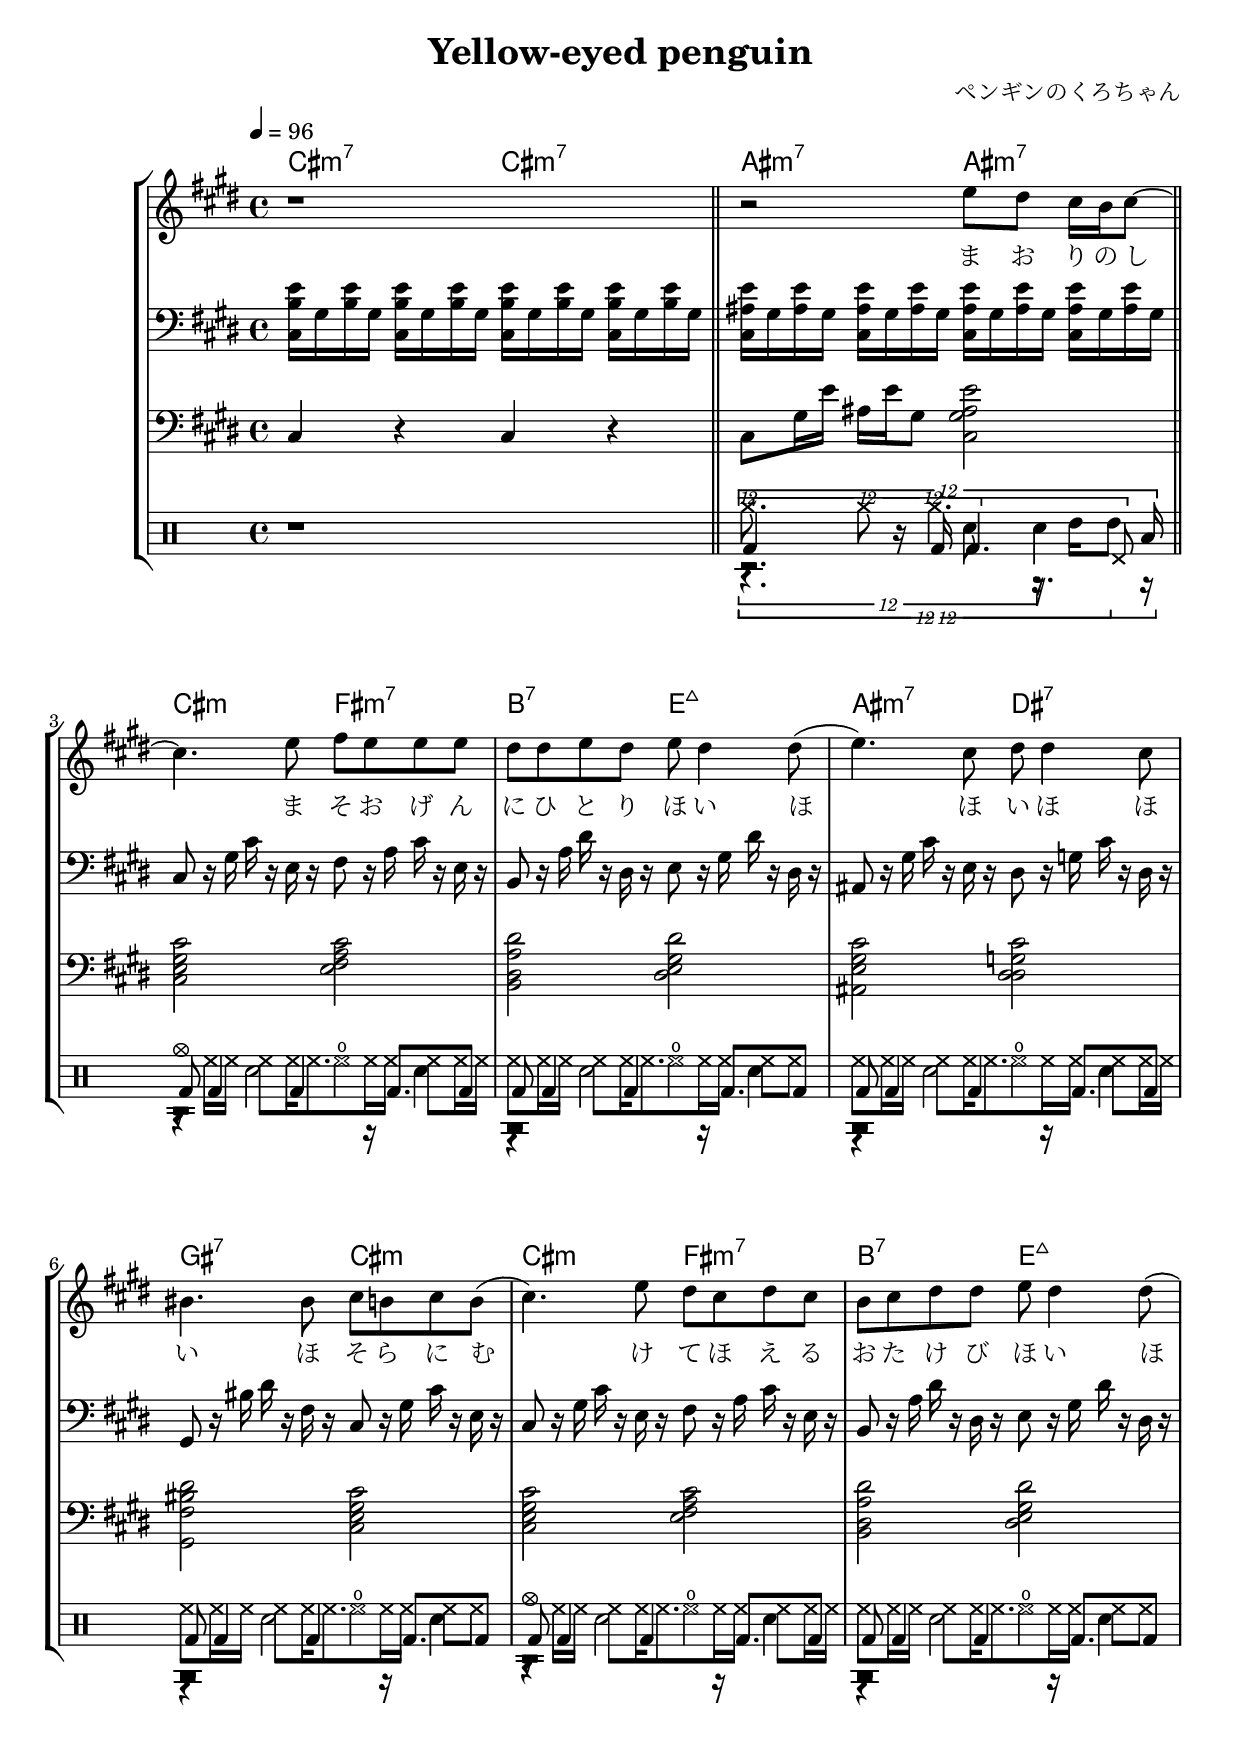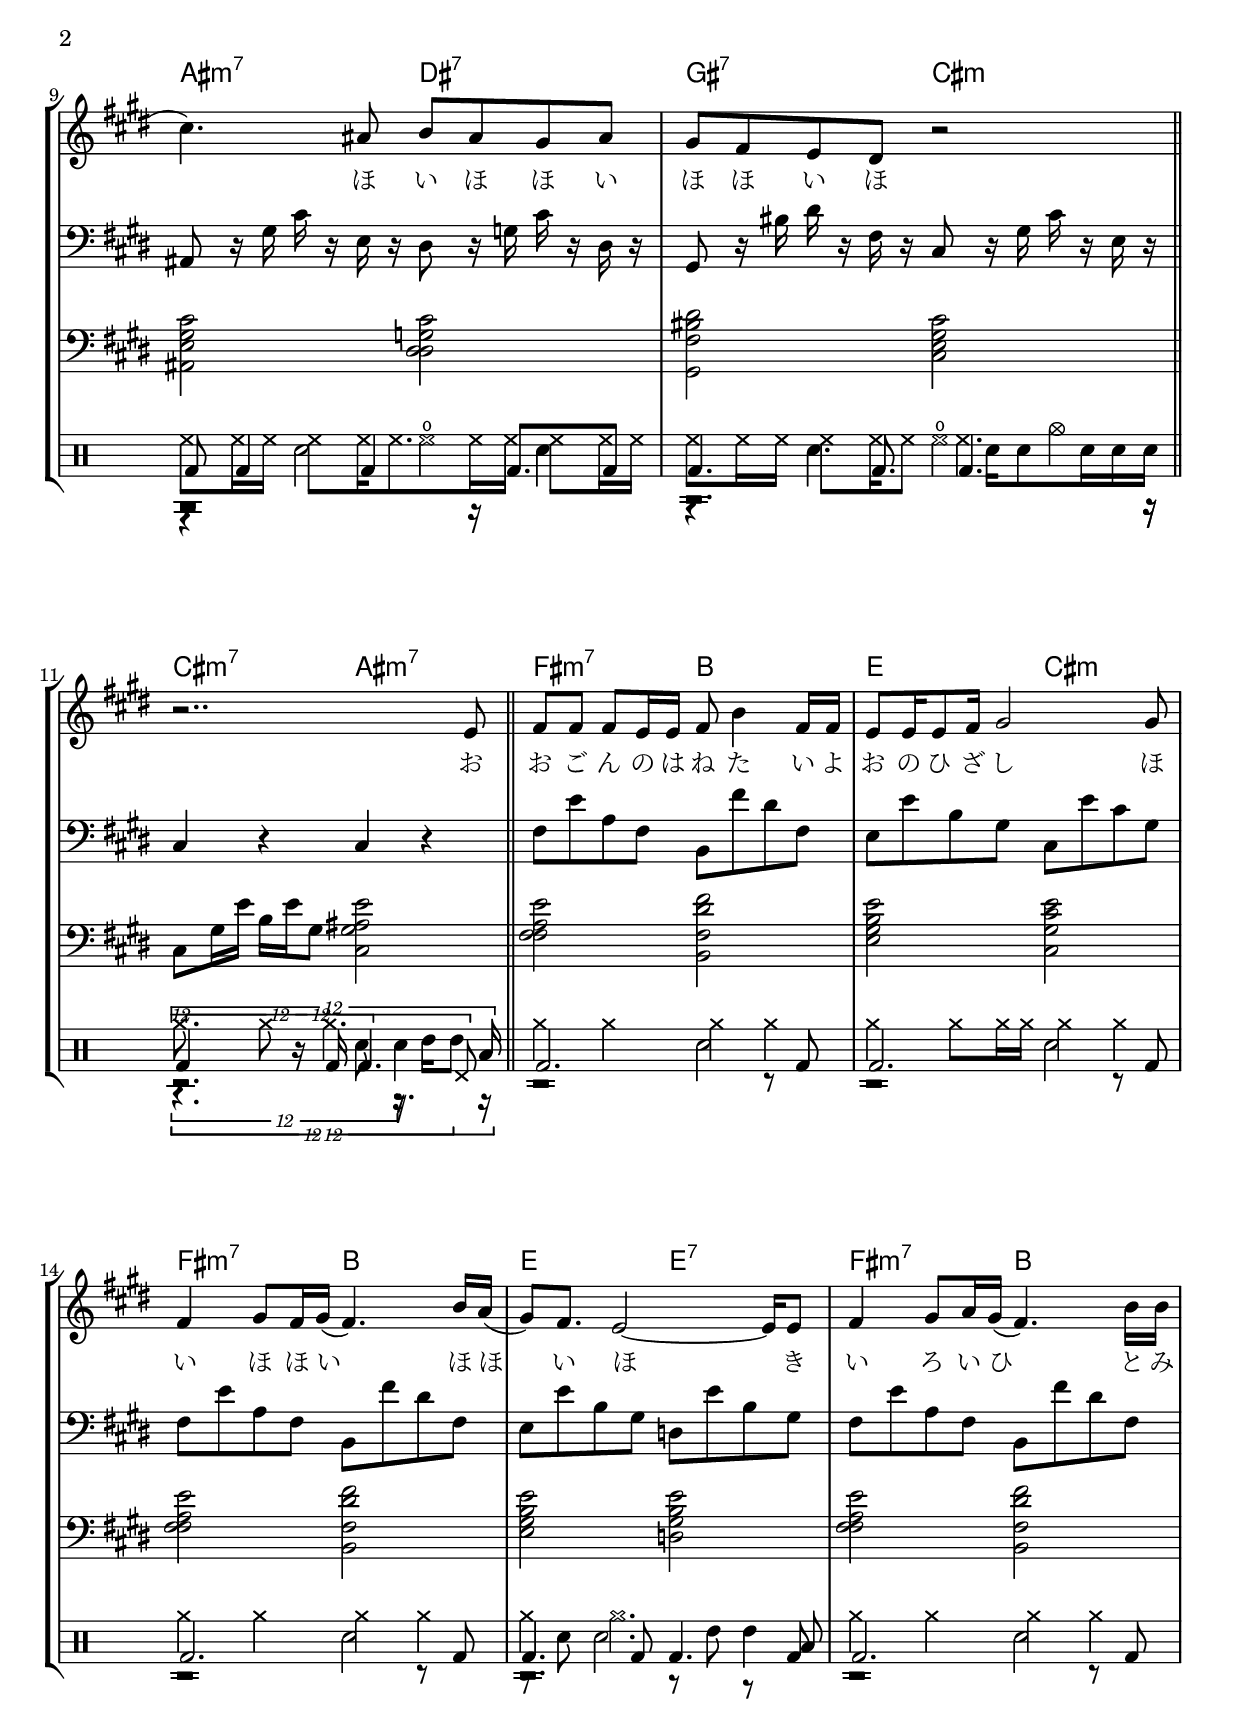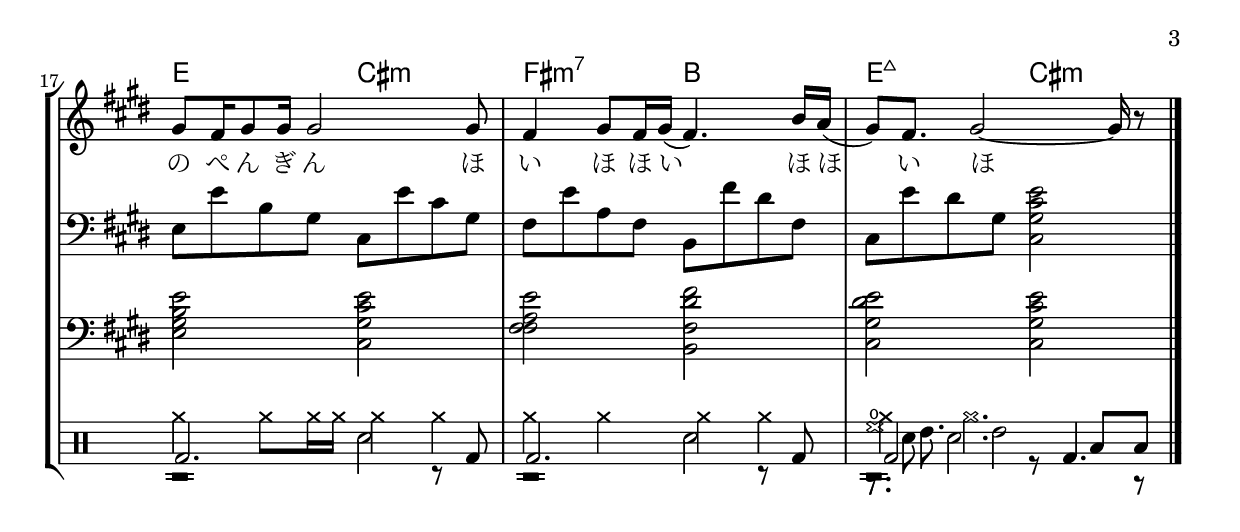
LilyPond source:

\version "2.12.1"

\header {
	title = \markup {"Yellow-eyed penguin"}
	composer = \markup \center-column {ペンギンのくろちゃん}
}

harmony = \chordmode {
	cis2:min7 cis:min7 

	ais:m7 ais:m7 

	cis:m fis:min7 b:7 e:maj7 ais:m7 dis:7 gis:7 cis:m cis:m fis:min7 b:7 e:maj7 ais:m7 dis:7 gis:7 cis:m 

	cis:min7 ais:m7 

	fis:min7 b e cis:m fis:min7 b e e:7 fis:min7 b e cis:m fis:min7 b e:maj7 cis:m 
}

melody = {
	\key e \major
	\tempo 4 = 96
	r1   
	r2 
	\set Staff.midiInstrument = #"fss0.42"
	e''8  dis''8  cis''16  b'16  cis''8~ 
	cis''4.  e''8  fis''8  e''8  e''8  e''8 
	dis''8  dis''8  e''8  dis''8  e''8  dis''4  dis''8 
	(e''4.)  cis''8  dis''8  dis''4  cis''8 
	bis'4.  bis'8  cis''8  b'8  cis''8  b'8 
	(cis''4.)  e''8  dis''8  cis''8  dis''8  cis''8 
	b'8  cis''8  dis''8  dis''8  e''8  dis''4  dis''8 
	(cis''4.)  ais'8  b'8  ais'8  gis'8  ais'8 
	gis'8  fis'8  e'8  dis'8  	r2 	r2.. 
	\set Staff.midiInstrument = #"fss0.42"
	e'8 
	fis'8  fis'8  fis'8  e'16  e'16  fis'8  b'4  fis'16  fis'16 
	e'8  e'16  e'8  fis'16  gis'2  gis'8 
	fis'4  gis'8  fis'16  gis'16  (fis'4.)  b'16  a'16 
	(gis'8)  fis'8.  e'2~e'16  e'8 
	fis'4  gis'8  a'16  gis'16  (fis'4.)  b'16  b'16 
	gis'8  fis'16  gis'8  gis'16  gis'2  gis'8 
	fis'4  gis'8  fis'16  gis'16  (fis'4.)  b'16  a'16 
	(gis'8)  fis'8.  gis'2~gis'16  	r8 	\bar "|."
}

words = \lyricmode {
	
	
	ま  お  り  の  し  ま  そ  お  げ  ん  に  ひ  と  り  ほ  い  ほ  ほ  い  ほ  ほ  い  ほ  そ  ら  に  む  け  て  ほ  え  る  お  た  け  び  ほ  い  ほ  ほ  い  ほ  ほ  い  ほ  ほ  い  ほ  
	
	お  お  ご  ん  の  は  ね  た  い  よ  お  の  ひ  ざ  し  ほ  い  ほ  ほ  い  ほ  ほ  い  ほ  き  い  ろ  い  ひ  と  み  の  ぺ  ん  ぎ  ん  ほ  い  ほ  ほ  い  ほ  ほ  い  ほ  
}

tempochange = {
	\tempo 4 = 96
	r1 \bar "||"
	\tempo 4 = 96
	r1 \bar "||"
	\tempo 4 = 96
	r1 | r1 | r1 | r1 | r1 | r1 | r1 | r1 \bar "||"
	\tempo 4 = 96
	r1 \bar "||"
	\tempo 4 = 96
	r1 | r1 | r1 | r1 | r1 | r1 | r1 | r1 \bar "|."
}

mainacc = {
	\clef bass
	\set Staff.midiInstrument = #"FX 1 (rain)"
	\key e \major
	\tempo 4 = 96
	<cis b e'>16 gis16 <b e'>16 gis16   <cis b e'>16 gis16 <b e'>16 gis16
	<cis b e'>16 gis16 <b e'>16 gis16   <cis b e'>16 gis16 <b e'>16 gis16
	\bar "||"

	\set Staff.midiInstrument = #"FX 1 (rain)"
	<cis ais e'>16 gis16 <ais e'>16 gis16   <cis ais e'>16 gis16 <ais e'>16 gis16
	<cis ais e'>16 gis16 <ais e'>16 gis16   <cis ais e'>16 gis16 <ais e'>16 gis16
	\bar "||"

	\set Staff.midiInstrument = #"Dulcimer"
	cis8r16gis16cis'16r16e16r16
	fis8r16a16cis'16r16e16r16
	b,8r16a16dis'16r16dis16r16
	e8r16gis16dis'16r16dis16r16
	ais,8r16gis16cis'16r16e16r16
	dis8r16g16cis'16r16dis16r16
	gis,8r16bis16dis'16r16fis16r16
	cis8r16gis16cis'16r16e16r16
	cis8r16gis16cis'16r16e16r16
	fis8r16a16cis'16r16e16r16
	b,8r16a16dis'16r16dis16r16
	e8r16gis16dis'16r16dis16r16
	ais,8r16gis16cis'16r16e16r16
	dis8r16g16cis'16r16dis16r16
	gis,8r16bis16dis'16r16fis16r16
	cis8r16gis16cis'16r16e16r16
	\bar "||"

	\set Staff.midiInstrument = #"FX 4 (atmosphere)"
	cis4 r4
	cis4 r4
	\bar "||"

	\set Staff.midiInstrument = #"FX 4 (atmosphere)"
	fis8 e' a fis
	b,8 fis' dis' fis
	e8 e' b gis
	cis8 e' cis' gis
	fis8 e' a fis
	b,8 fis' dis' fis
	e8 e' b gis
	d8 e' b gis
	fis8 e' a fis
	b,8 fis' dis' fis
	e8 e' b gis
	cis8 e' cis' gis
	fis8 e' a fis
	b,8 fis' dis' fis
	cis8 e' dis' gis
	<cis gis cis' e'>2
	\bar "|."
}

subacc = {
	\clef bass
	\set Staff.midiInstrument = #"FX 4 (atmosphere)"
	\key e \major
	\tempo 4 = 96
	cis4 r4
	cis4 r4
	\bar "||"

	\set Staff.midiInstrument = #"FX 4 (atmosphere)"
	cis8 gis16 e' ais e' gis8
	<cis gis ais e'>2
	\bar "||"

	\set Staff.midiInstrument = #"Church organ"
	<cis e gis cis'>2
	<fis e a cis'>2
	<b, dis a dis'>2
	<e dis gis dis'>2
	<ais, e gis cis'>2
	<dis dis g cis'>2
	<gis, fis bis dis'>2
	<cis e gis cis'>2
	<cis e gis cis'>2
	<fis e a cis'>2
	<b, dis a dis'>2
	<e dis gis dis'>2
	<ais, e gis cis'>2
	<dis dis g cis'>2
	<gis, fis bis dis'>2
	<cis e gis cis'>2
	\bar "||"

	\set Staff.midiInstrument = #"String Ensemble 2"
	cis8 gis16 e' b e' gis8
	<cis gis ais e'>2
	\bar "||"

	\set Staff.midiInstrument = #"Lead 6 (voice)"
	<fis fis a e'>2
	<b, fis dis' fis'>2
	<e gis b e'>2
	<cis gis cis' e'>2
	<fis fis a e'>2
	<b, fis dis' fis'>2
	<e gis b e'>2
	<d gis b e'>2
	<fis fis a e'>2
	<b, fis dis' fis'>2
	<e gis b e'>2
	<cis gis cis' e'>2
	<fis fis a e'>2
	<b, fis dis' fis'>2
	<cis gis dis' e'>2
	<cis gis cis' e'>2
	\bar "|."
}

percA = {
	\drummode {
	r1 \bar "||"
	\times 16/12{ cymr8. cymr8 cymr4. r16 } \bar "||"
	r2 hho2  |r2 hho2  |r2 hho2  |r2 hho2  |r2 hho2  |r2 hho2  |r2 hho2  |r2 hho2  \bar "||"
	\times 16/12{ cymr8. cymr8 cymr4. r16 } \bar "||"
	cymr4 cymr4 cymr4 cymr4  |cymr4 cymr8 cymr16 cymr16 cymr4 cymr4  |cymr4 cymr4 cymr4 cymr4  |cymr4 cymr2.  |cymr4 cymr4 cymr4 cymr4  |cymr4 cymr8 cymr16 cymr16 cymr4 cymr4  |cymr4 cymr4 cymr4 cymr4  |cymr4 cymr2.  \bar "|."
	}
}

percB = {
	\drummode {
	r1 \bar "||"
	\times 16/12{ r2 r8 hhp8 } \bar "||"
	r8 hh16 hh16 hh8 hh16 hh8. hh16 hh16 hh8 hh16 hh16  |hh8 hh16 hh16 hh8 hh16 hh8. hh16 hh16 hh8 hh8  |hh8 hh16 hh16 hh8 hh16 hh8. hh16 hh16 hh8 hh16 hh16  |hh8 hh16 hh16 hh8 hh16 hh8. hh16 hh16 hh8 hh8  |r8 hh16 hh16 hh8 hh16 hh8. hh16 hh16 hh8 hh16 hh16  |hh8 hh16 hh16 hh8 hh16 hh8. hh16 hh16 hh8 hh8  |hh8 hh16 hh16 hh8 hh16 hh8. hh16 hh16 hh8 hh16 hh16  |hh8 hh16 hh16 hh8 hh16 hh8 hh4. r16  \bar "||"
	\times 16/12{ r2 r8 hhp8 } \bar "||"
	r2 sn2  |r2 sn2  |r2 sn2  |r8 sn8 sn2.  |r2 sn2  |r2 sn2  |r2 sn2  |r8 sn8 sn2.  \bar "|."
	}
}

percC = {
	\drummode {
	r1 \bar "||"
	\times 16/12{ bd4 r16 bd16 bd4. } \bar "||"
	r4 sn2 sn4  |r4 sn2 sn4  |r4 sn2 sn4  |r4 sn2 sn4  |r4 sn2 sn4  |r4 sn2 sn4  |r4 sn2 sn4  |r4 sn4. sn16 sn8 sn16 sn16 sn16  \bar "||"
	\times 16/12{ bd4 r16 bd16 bd4. } \bar "||"
	bd2. r8 bd8  |bd2. r8 bd8  |bd2. r8 bd8  |bd4. bd8 bd4. bd8  |bd2. r8 bd8  |bd2. r8 bd8  |bd2. r8 bd8  |bd2 r8 bd4.  \bar "|."
	}
}

percD = {
	\drummode {
	r1 \bar "||"
	\times 16/12{ r2. } \bar "||"
	bd8 bd4 bd4 r16 bd8. bd8  |bd8 bd4 bd4 r16 bd8. bd8  |bd8 bd4 bd4 r16 bd8. bd8  |bd8 bd4 bd4 r16 bd8. bd8  |bd8 bd4 bd4 r16 bd8. bd8  |bd8 bd4 bd4 r16 bd8. bd8  |bd8 bd4 bd4 r16 bd8. bd8  |bd4. bd8. bd4. r16  \bar "||"
	\times 16/12{ r2. } \bar "||"
	r1 |r1 |r1 |r2 r8 tommh8 tommh4  |r1 |r1 |r1 |r8. tommh8. tommh2 r8  \bar "|."
	}
}

percE = {
	\drummode {
	r1 \bar "||"
	\times 16/12{ r4. sn8 sn4 } \bar "||"
	cymc1  |r1 |r1 |r1 |cymc1  |r1 |r1 |r2. cymc4  \bar "||"
	\times 16/12{ r4. sn8 sn4 } \bar "||"
	r1 |r1 |r1 |r2. r8 toml8  |r1 |r1 |r1 |r2. toml8 toml8  \bar "|."
	}
}

percF = {
	\drummode {
	r1 \bar "||"
	\times 16/12{ r2 r16 tommh16 tommh8 } \bar "||"
	r1 | r1 | r1 | r1 | r1 | r1 | r1 | r1 \bar "||"
	\times 16/12{ r2 r16 tommh16 tommh8 } \bar "||"
	r1 |r1 |r1 |r1 |r1 |r1 |r1 |hho1  \bar "|."
	}
}

percG = {
	\drummode {
	r1 \bar "||"
	\times 16/12{ r2 r8. toml16 } \bar "||"
	r1 | r1 | r1 | r1 | r1 | r1 | r1 | r1 \bar "||"
	\times 16/12{ r2 r8. toml16 } \bar "||"
	r1 | r1 | r1 | r1 | r1 | r1 | r1 | r1 \bar "|."
	}
}

\score {
	<<
		\new StaffGroup <<
			\new ChordNames {\harmony}
			\new Voice = "melody" {\melody}
			\new Lyrics \lyricsto "melody" \words
			\new Staff = "mainacc" {\mainacc}
			\new Staff = "subacc" {\subacc}
			\new DrumStaff <<
				\new DrumVoice {\percA}
				\new DrumVoice {\percB}
				\new DrumVoice {\percC}
				\new DrumVoice {\percD}
				\new DrumVoice {\percE}
				\new DrumVoice {\percF}
				\new DrumVoice {\percG}
			>>
		>>
	>>
	\layout { }
}
